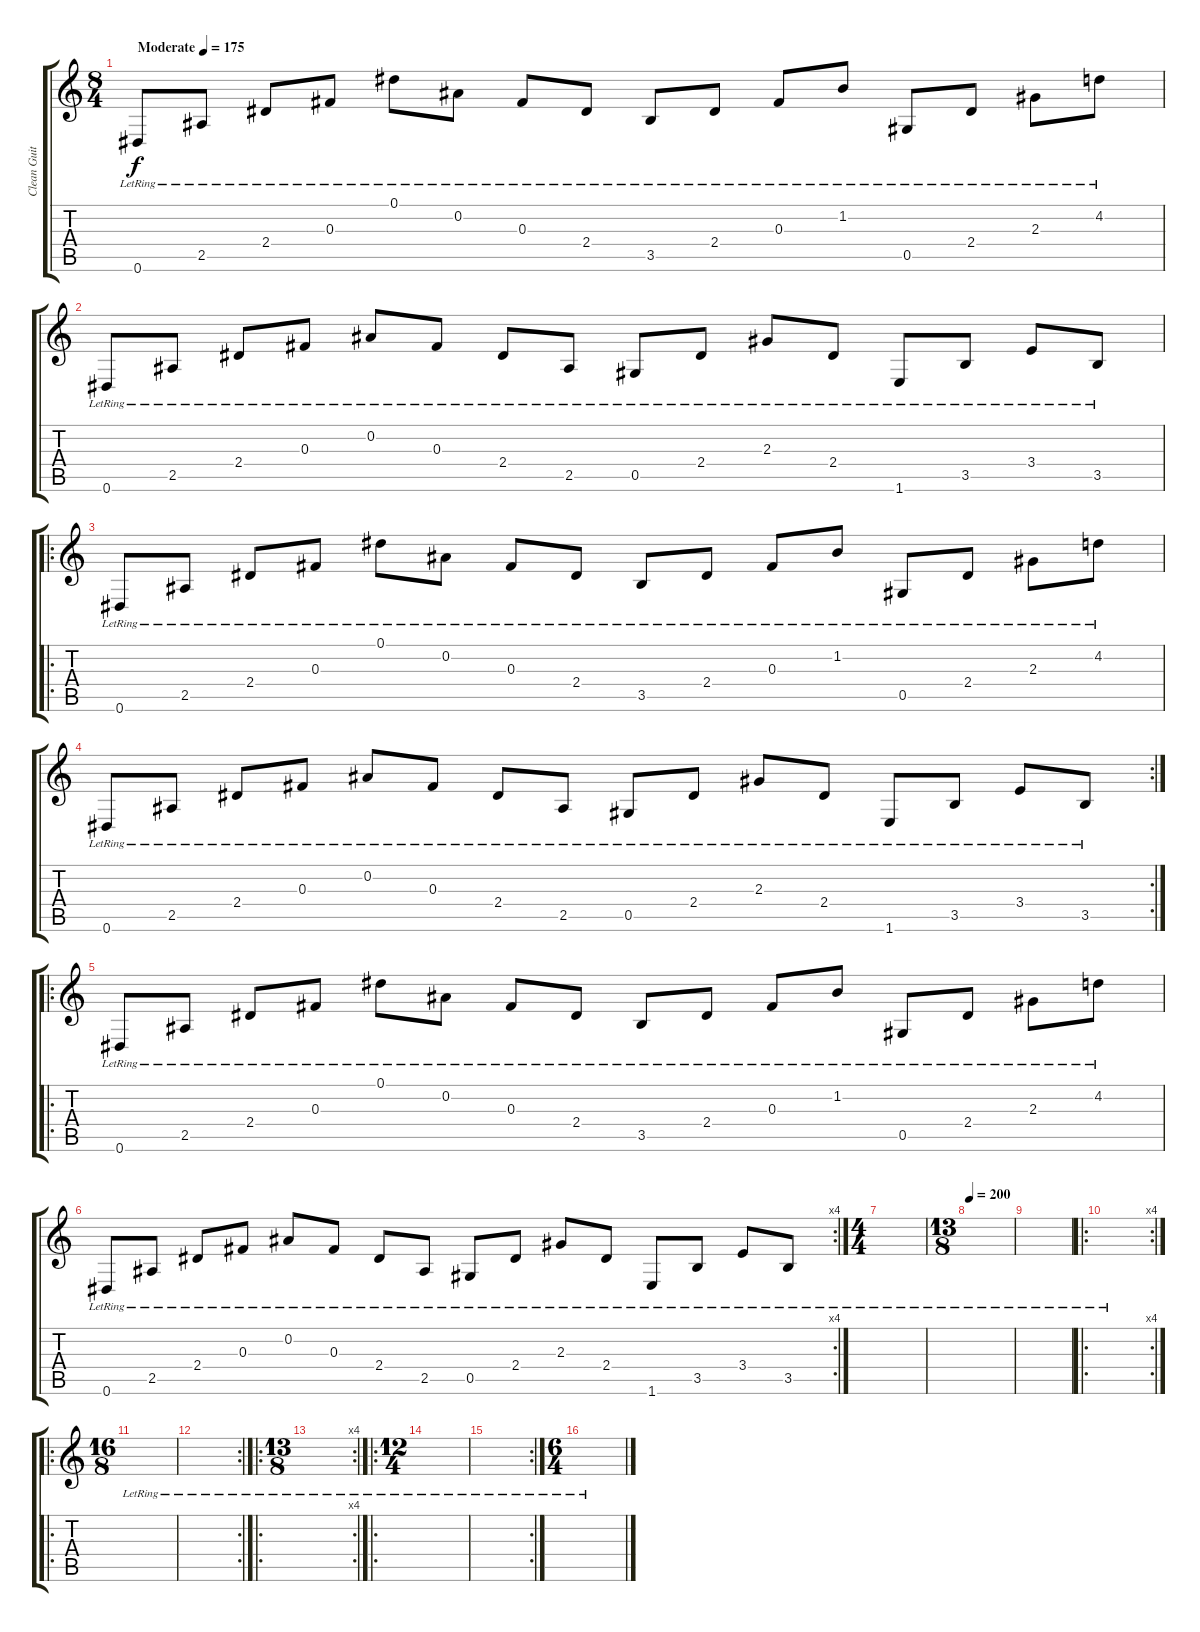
\track ("Clean Guitar" "Clean Guit") {instrument electricguitarclean}
\staff {score tabs}
\tuning (Eb4 Bb3 Gb3 Db3 Ab2 Eb2) {hide}
\ts (8 4)
\tempo (175 "Moderate")
\clef g2
\ks c
0.6{lr}.8{dy f instrument electricguitarclean} 2.5{lr}.8 2.4{lr}.8 0.3{lr}.8 0.1{lr}.8 0.2{lr}.8 0.3{lr}.8 2.4{lr}.8 3.5{lr}.8 2.4{lr}.8 0.3{lr}.8 1.2{lr}.8 0.5{lr}.8 2.4{lr}.8 2.3{lr}.8 4.2{lr}.8 |
0.6{lr}.8 2.5{lr}.8 2.4{lr}.8 0.3{lr}.8 0.2{lr}.8 0.3{lr}.8 2.4{lr}.8 2.5{lr}.8 0.5{lr}.8 2.4{lr}.8 2.3{lr}.8 2.4{lr}.8 1.6{lr}.8 3.5{lr}.8 3.4{lr}.8 3.5{lr}.8 |
\ro
0.6{lr}.8 2.5{lr}.8 2.4{lr}.8 0.3{lr}.8 0.1{lr}.8 0.2{lr}.8 0.3{lr}.8 2.4{lr}.8 3.5{lr}.8 2.4{lr}.8 0.3{lr}.8 1.2{lr}.8 0.5{lr}.8 2.4{lr}.8 2.3{lr}.8 4.2{lr}.8 |
\rc 2
0.6{lr}.8 2.5{lr}.8 2.4{lr}.8 0.3{lr}.8 0.2{lr}.8 0.3{lr}.8 2.4{lr}.8 2.5{lr}.8 0.5{lr}.8 2.4{lr}.8 2.3{lr}.8 2.4{lr}.8 1.6{lr}.8 3.5{lr}.8 3.4{lr}.8 3.5{lr}.8 |
\ro
0.6{lr}.8 2.5{lr}.8 2.4{lr}.8 0.3{lr}.8 0.1{lr}.8 0.2{lr}.8 0.3{lr}.8 2.4{lr}.8 3.5{lr}.8 2.4{lr}.8 0.3{lr}.8 1.2{lr}.8 0.5{lr}.8 2.4{lr}.8 2.3{lr}.8 4.2{lr}.8 |
\rc 4
0.6{lr}.8 2.5{lr}.8 2.4{lr}.8 0.3{lr}.8 0.2{lr}.8 0.3{lr}.8 2.4{lr}.8 2.5{lr}.8 0.5{lr}.8 2.4{lr}.8 2.3{lr}.8 2.4{lr}.8 1.6{lr}.8 3.5{lr}.8 3.4{lr}.8 3.5{lr}.8 |
\ts (4 4)
|
\ts (13 8)
\tempo 200
|
|
\ro
\rc 4
|
\ro
\ts (16 8)
|
\rc 2
|
\ro
\rc 4
\ts (13 8)
|
\ro
\ts (12 4)
|
\rc 2
|
\ts (6 4)
